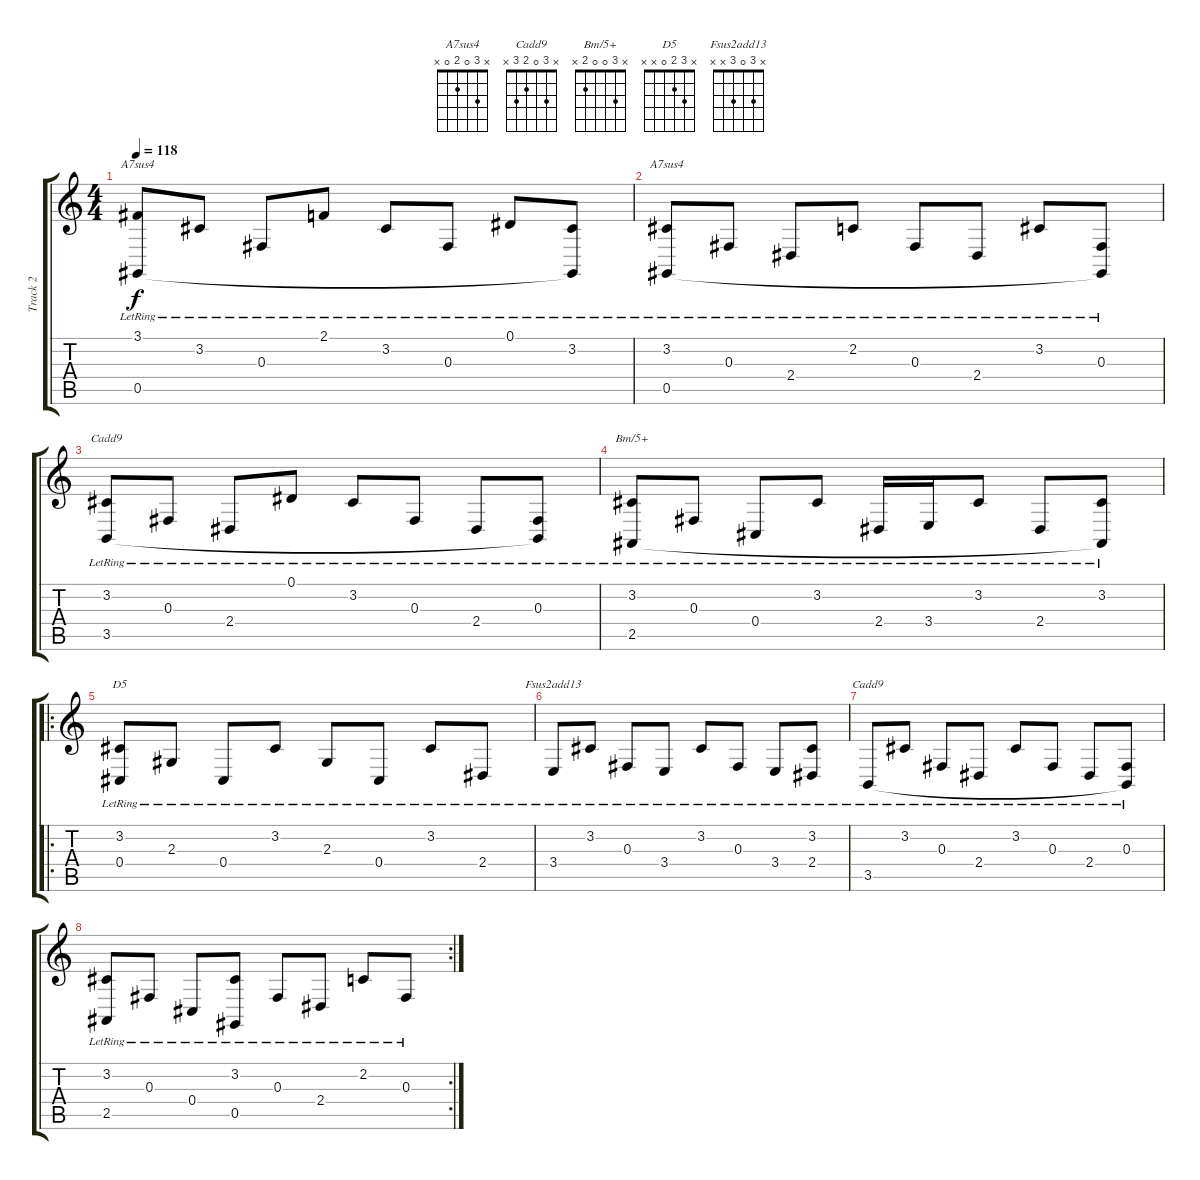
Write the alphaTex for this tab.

\track ("Track 2" "Track 2") {instrument brightacousticpiano}
\staff {score tabs}
\tuning (Eb4 Bb3 Gb3 Db3 Ab2 Eb2) {hide}
\chord ("A7sus4" 3 3 0 x 0 x)
\chord ("A7sus4" x 3 0 2 0 x)
\chord ("Cadd9" 0 3 0 2 3 x)
\chord ("Bm/5+" x 3 0 0 2 x)
\chord ("D5" x 3 2 0 x x)
\chord ("Fsus2add13" x 3 0 3 x x)
\chord ("Cadd9" x 3 0 2 3 x)
\ts (4 4)
\tempo 118
\clef g2
\ks c
(3.1{lr} 0.5{lr}).8{ch "A7sus4" dy f} 3.2{lr}.8 0.3{lr}.8 2.1{lr}.8 3.2{lr}.8 0.3{lr}.8 0.1{lr}.8 (3.2{lr} 0.5{t}).8 |
(3.2{lr} 0.5{lr}).8{ch "A7sus4"} 0.3{lr}.8 2.4{lr}.8 2.2{lr}.8 0.3{lr}.8 2.4{lr}.8 3.2{lr}.8 (0.3{lr} 0.5{t}).8 |
(3.2{lr} 3.5{lr}).8{ch "Cadd9"} 0.3{lr}.8 2.4{lr}.8 0.1{lr}.8 3.2{lr}.8 0.3{lr}.8 2.4{lr}.8 (0.3{lr} 3.5{t}).8 |
(3.2{lr} 2.5{lr}).8{ch "Bm/5+"} 0.3{lr}.8 0.4{lr}.8 3.2{lr}.8 2.4{lr}.16 3.4{lr}.16 3.2{lr}.8 2.4{lr}.8 (3.2{lr} 2.5{t}).8 |
\ro
(3.2{lr} 0.4{lr}).8{ch "D5"} 2.3{lr}.8 0.4{lr}.8 3.2{lr}.8 2.3{lr}.8 0.4{lr}.8 3.2{lr}.8 2.4{lr}.8 |
3.4{lr}.8{ch "Fsus2add13"} 3.2{lr}.8 0.3{lr}.8 3.4{lr}.8 3.2{lr}.8 0.3{lr}.8 3.4{lr}.8 (3.2{lr} 2.4{lr}).8 |
3.5{lr}.8{ch "Cadd9"} 3.2{lr}.8 0.3{lr}.8 2.4{lr}.8 3.2{lr}.8 0.3{lr}.8 2.4{lr}.8 (0.3{lr} 3.5{t}).8 |
\rc 2
(3.2{lr} 2.5{lr}).8 0.3{lr}.8 0.4{lr}.8 (3.2{lr} 0.5{lr}).8 0.3{lr}.8 2.4{lr}.8 2.2{lr}.8 0.3{lr}.8
